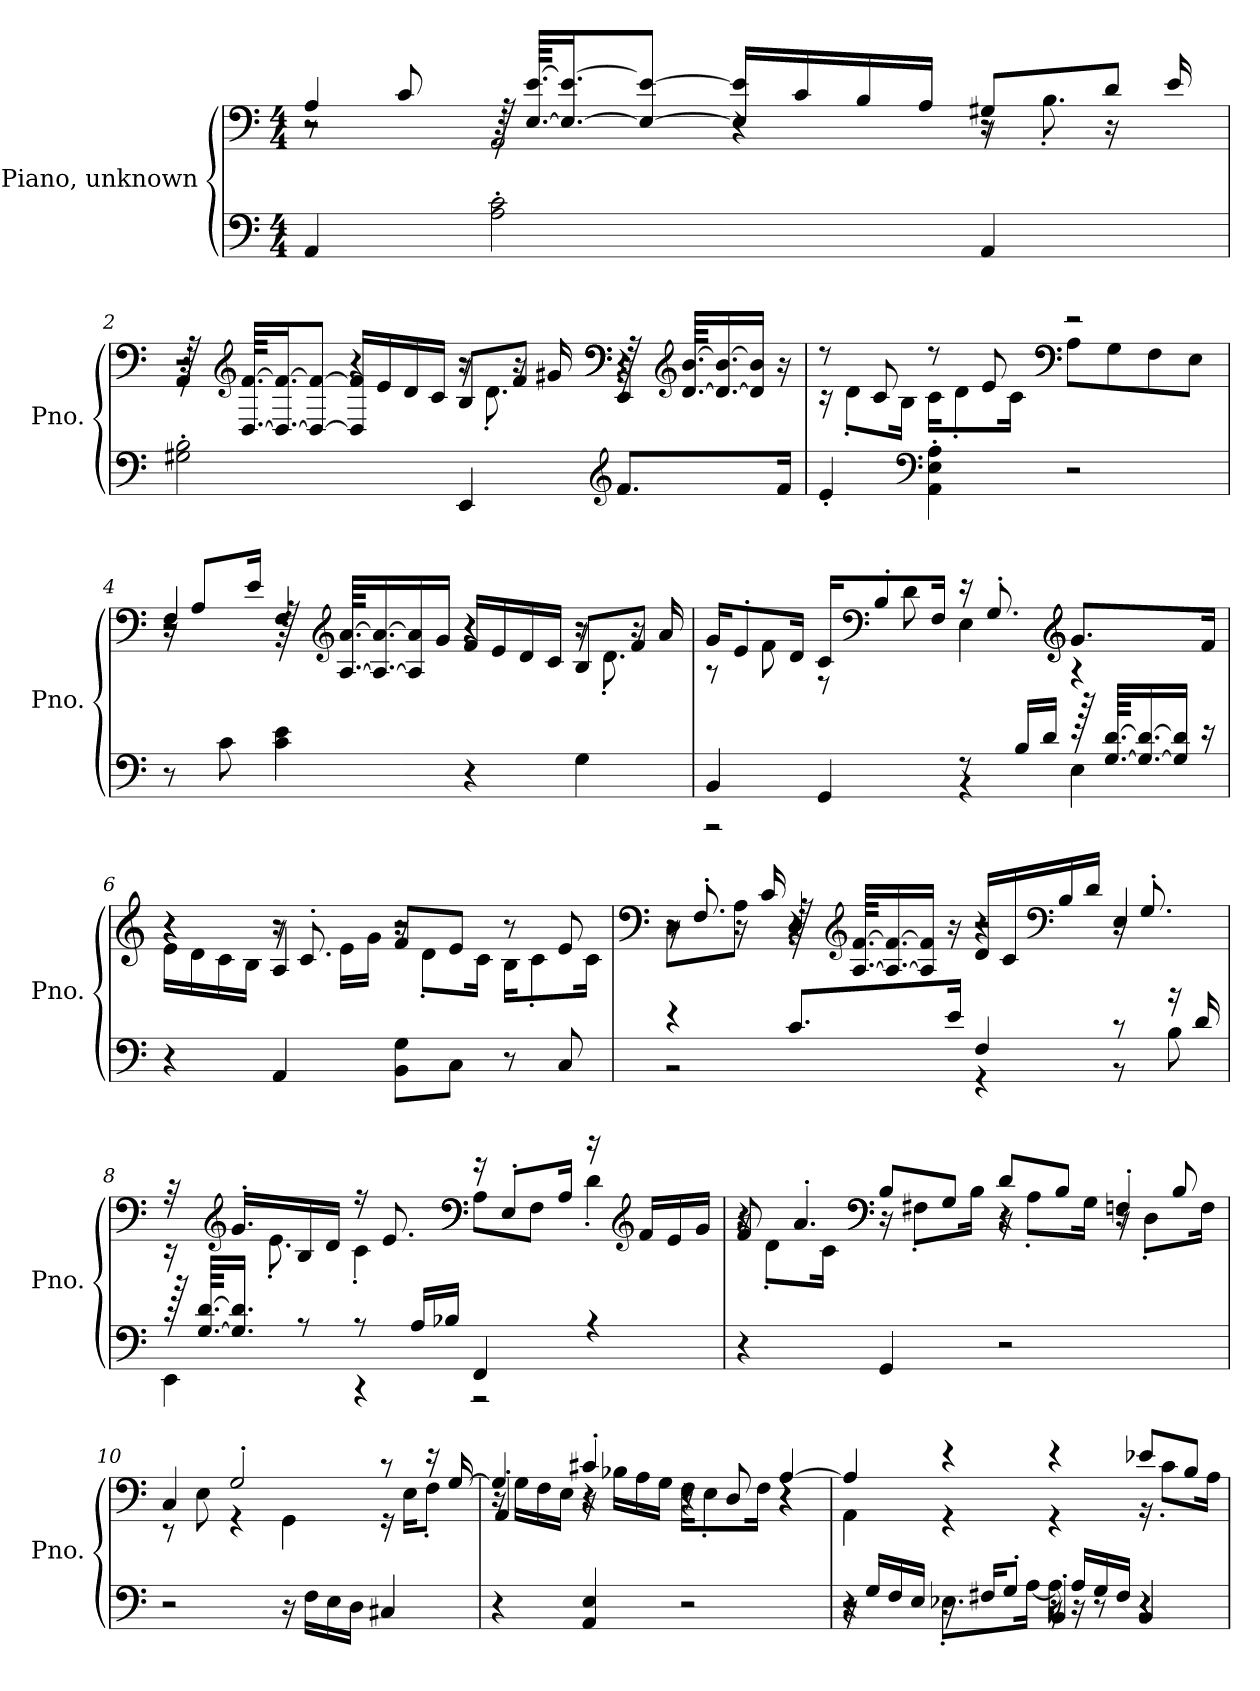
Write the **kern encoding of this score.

**kern	**kern
*part1	*part1
*staff2	*staff1
*I"Piano, unknown	*
*I'Pno.	*
*clefF4	*clefF4
*k[]	*k[]
*M4/4	*M4/4
*MM120	*MM120
=1	=1
*	*^
*	*	*^
4AA/	8r	2r	4A/
.	8c/	.	.
2A\' 2c\'	128r	.	2AA/
.	[64.E/ [64.e/KKLL	.	.
.	16.E/_ 16.e/_J	.	.
.	8E/_ 8e/_J	.	.
.	16E/] 16e/]LL	4r	.
.	16c/	.	.
.	16B/	.	.
.	16A/JJ	.	.
4AA/	8r	16r	8G#X/L
.	.	8.B'\	.
.	16r	.	8d/J
.	16e/	.	.
!!LO:LB:g=z	!!	!!
=2	=2	=2	=2
2G#X\' 2B\'	128r	2r	4AA/
*	*clefG2	*	*
.	[64.D/ [64.f/KKLL	.	.
.	16.D/_ 16.f/_J	.	.
.	8D/_ 8f/_J	.	.
.	16D/] 16f/]LL	.	4r
.	16e/	.	.
.	16d/	.	.
.	16c/JJ	.	.
4EE/	8r	16r	8B/L
.	.	8.d'\	.
.	16r	.	8f/J
.	16g#X/	.	.
*clefG2	*clefF4	*	*
8.f/L	128r	4r	4EE/
*	*clefG2	*	*
.	[64.d/ [64.b/KKLL	.	.
.	16.d/_ 16.b/_	.	.
.	16d/] 16b/]JJ	.	.
16f/Jk	16r	.	.
*	*	*v	*v
=3	=3	=3
4e'/	8r	16r
.	.	8d'\L
.	8c/	.
.	.	16B\Jk
*clefF4	*	*
4AA\' 4E\' 4A\'	8r	16c\KL
.	.	8d'\
.	8e/	.
.	.	16c\Jk
*	*clefF4	*
2r	2r	8A\L
.	.	8G\
.	.	8F\
.	.	8E\J
!!LO:LB:g=z
=4	=4	=4
*	*	*^
8r	16r	2r	4F/
.	8A/L	.	.
8c\	.	.	.
.	16e/Jk	.	.
4c\ 4e\	128r	.	4F/
*	*clefG2	*	*
.	[64.A/ [64.a/KKLL	.	.
.	16.A/_ 16.a/_	.	.
.	16A/] 16a/]	.	.
.	16g/JJ	.	.
4r	16f/LL	4r	4r
.	16e/	.	.
.	16d/	.	.
.	16c/JJ	.	.
4G\	8r	16r	8B/L
.	.	8.d'\	.
.	16r	.	8f/J
.	16a/	.	.
*	*	*v	*v
=5	=5	=5
*^	*	*
4BB/	2r	16g/KL	8r
.	.	8e'/	.
.	.	.	8f\
.	.	16d/Jk	.
4GG/	.	16c/KL	8r
*	*	*clefF4	*
.	.	8B'/	.
.	.	.	8d\
.	.	16F/Jk	.
8r	4r	16r	4E\
.	.	8.G'/	.
16B/LL	.	.	.
16d/JJ	.	.	.
*	*	*clefG2	*
128r	4E\	8.g/L	4r
[64.G/ [64.d/KKLL	.	.	.
16.G/_ 16.d/_	.	.	.
16G/] 16d/]JJ	.	.	.
16r	.	16f/Jk	.
*v	*v	*	*
!!LO:LB:g=z
=6	=6	=6
*	*	*^
4r	4r	16e\LL	4r
.	.	16d\	.
.	.	16c\	.
.	.	16B\JJ	.
4AA/	4A/	8r	16r
.	.	.	8.c'/
.	.	16e\LL	.
.	.	16g\JJ	.
8BB\ 8G\L	8f/L	16r	2r
.	.	8d'\L	.
8C\J	8e/J	.	.
.	.	16c\Jk	.
8r	8r	16B\KL	.
.	.	8c'\	.
8C/	8e/	.	.
.	.	16c\Jk	.
=7	=7	=7	=7
*	*clefF4	*	*
*^	*	*	*
4r	2r	8r	8D\L	16r
.	.	.	.	8.F'/
.	.	16r	8A\J	.
.	.	16c/	.	.
8.c/L	.	128r	4r	4D/
*	*	*clefG2	*	*
.	.	[64.A/ [64.f/KKLL	.	.
.	.	16.A/_ 16.f/_	.	.
.	.	16A/] 16f/]JJ	.	.
16e/Jk	.	16r	.	.
4F/	4r	16d/LL	2r	4r
.	.	16c/	.	.
*	*	*clefF4	*	*
.	.	16B/	.	.
.	.	16d/JJ	.	.
8r	8r	16r	.	4E/
.	.	8.G'/	.	.
16r	8B\	.	.	.
16d/	.	.	.	.
*	*	*	*v	*v
!!LO:LB:g=z
=8	=8	=8	=8
128r	4EE\	32r	16r
[64.G/ [64.d/KKLL	.	.	.
*	*	*clefG2	*
16.G/] 16.d/]JJ	.	16.g'/LL	.
.	.	.	8.e'\
8r	.	16B/	.
.	.	16d/JJ	.
8r	4r	16r	4c'\
.	.	8.e/	.
16A/LL	.	.	.
16B-X/JJ	.	.	.
*	*	*clefF4	*
4FF/	2r	16r	8A\L
.	.	8E'/L	.
.	.	.	8F\J
.	.	16A/Jk	.
4r	.	16r	4d'\
*	*	*clefG2	*
.	.	16f/LL	.
.	.	16e/	.
.	.	16g/JJ	.
*v	*v	*	*
=9	=9	=9
*	*	*^
4r	8f/	16r	4r
.	.	8d'\L	.
.	4.a'/	.	.
.	.	16c\Jk	.
*	*clefF4	*	*
4GG/	.	16r	8B/L
.	.	8F#X'\L	.
.	.	.	8G/J
.	.	16B\Jk	.
2r	8d/L	16r	4r
.	.	8A'\L	.
.	8B/J	.	.
.	.	16G\Jk	.
.	8r	16r	4Fn'/
.	.	8D'\L	.
.	8B/	.	.
.	.	16F\Jk	.
*	*	*v	*v
!!LO:LB:g=z
=10	=10	=10
2r	4C/	8r
.	.	8E\
.	2G'/	4r
16r	.	4GG\
16F\LL	.	.
16E\	.	.
16D\JJ	.	.
4C#X/	8r	16r
.	.	16E\KL
.	16r	8F'\J
.	[16G/	.
=11	=11	=11
*	*	*^
4r	4G/]	16r	4AA'/
.	.	16G\LL	.
.	.	16F\	.
.	.	16E\JJ	.
4AA/ 4E/	4c#X'/	16r	4r
.	.	16B-X\LL	.
.	.	16A\	.
.	.	16G\JJ	.
2r	4r	16F\KL	8r
.	.	8E'\	.
.	.	.	8D/
.	.	16F\Jk	.
.	[4A/	4r	4r
*	*	*v	*v
!!LO:PB:g=z
=12	=12	=12
*^	*	*
*	*^	*	*
16r	4r	2r	4A/]	4AA\
16G/LL	.	.	.	.
16F/	.	.	.	.
16E/JJ	.	.	.	.
16r	8.E-X'\L	.	4r	4r
16F#X/KL	.	.	.	.
8G'/J	.	.	.	.
.	[16A\Jk	.	.	.
16r	16A\]	4BB'/	4r	4r
16A/LL	16r	.	.	.
16G/	8r	.	.	.
16F#/JJ	.	.	.	.
4BB/	4r	4r	8e-X/L	16r
.	.	.	.	8c'\L
.	.	.	8B/J	.
.	.	.	.	16A\Jk
*v	*v	*v	*	*
*	*v	*v
=	=
*-	*-
